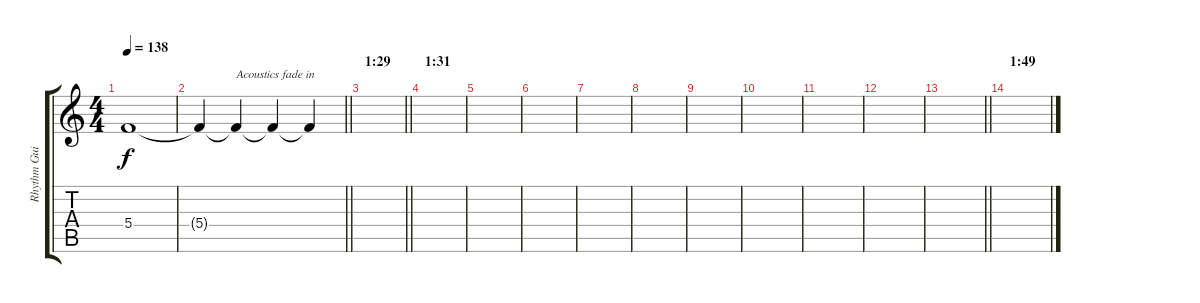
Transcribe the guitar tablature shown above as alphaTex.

\track ("Rhythm Guitar" "Rhythm Gui") {instrument distortionguitar}
\staff {score tabs}
\tuning (D4 A3 F3 C3 G2 D2) {hide}
\ts (4 4)
\tempo 138
\clef g2
\ks c
5.4{t}.1{dy f} |
\barLineRight lightlight
5.4{t}.4 5.4{t}.4{txt "Acoustics fade in"} 5.4{t}.4 5.4{t}.4 |
\section ("" "1:29")
\barLineRight lightlight
|
\section ("" "1:31")
|
|
|
|
|
|
|
|
|
\barLineRight lightlight
|
\section ("" "1:49")
